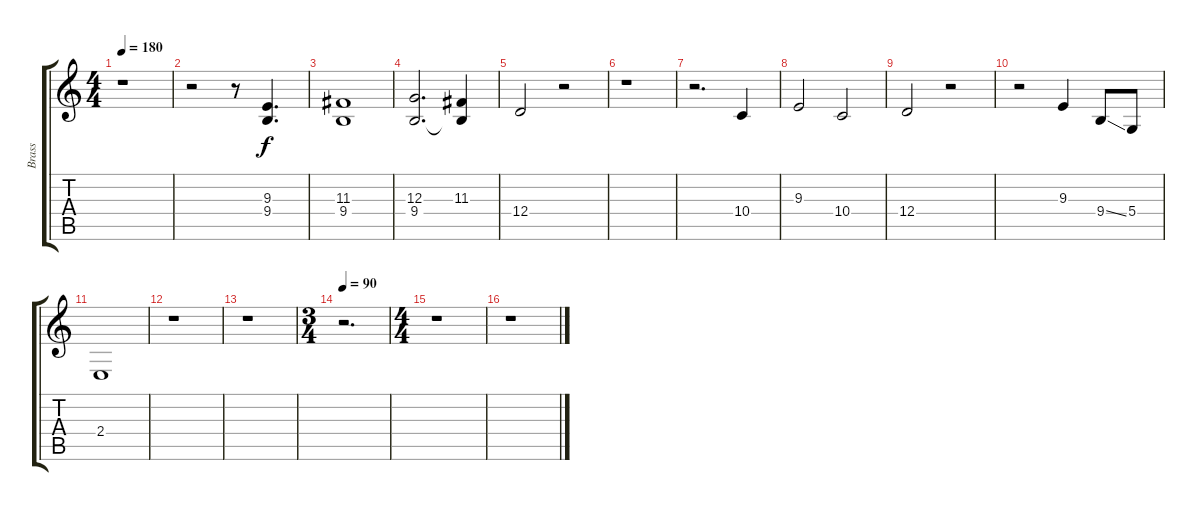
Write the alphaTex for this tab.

\track ("Brass" "Brass") {instrument brasssection}
\staff {score tabs}
\tuning (E4 B3 G3 D3 A2 E2) {hide}
\ts (4 4)
\tempo 180
\clef g2
\ks c
r.1{dy f} |
r.2 r.8 (9.3 9.4).4{d} |
(11.3 9.4).1 |
(12.3 9.4).2{d} (11.3 9.4{t}).4 |
12.4.2 r.2 |
r.1 |
r.2{d} 10.4.4 |
9.3.2 10.4.2 |
12.4.2 r.2 |
r.2 9.3.4 9.4{ss}.8 5.4.8 |
2.4.1 |
r.1 |
r.1 |
\ts (3 4)
\tempo 90
r.2{d} |
\ts (4 4)
r.1 |
r.1
